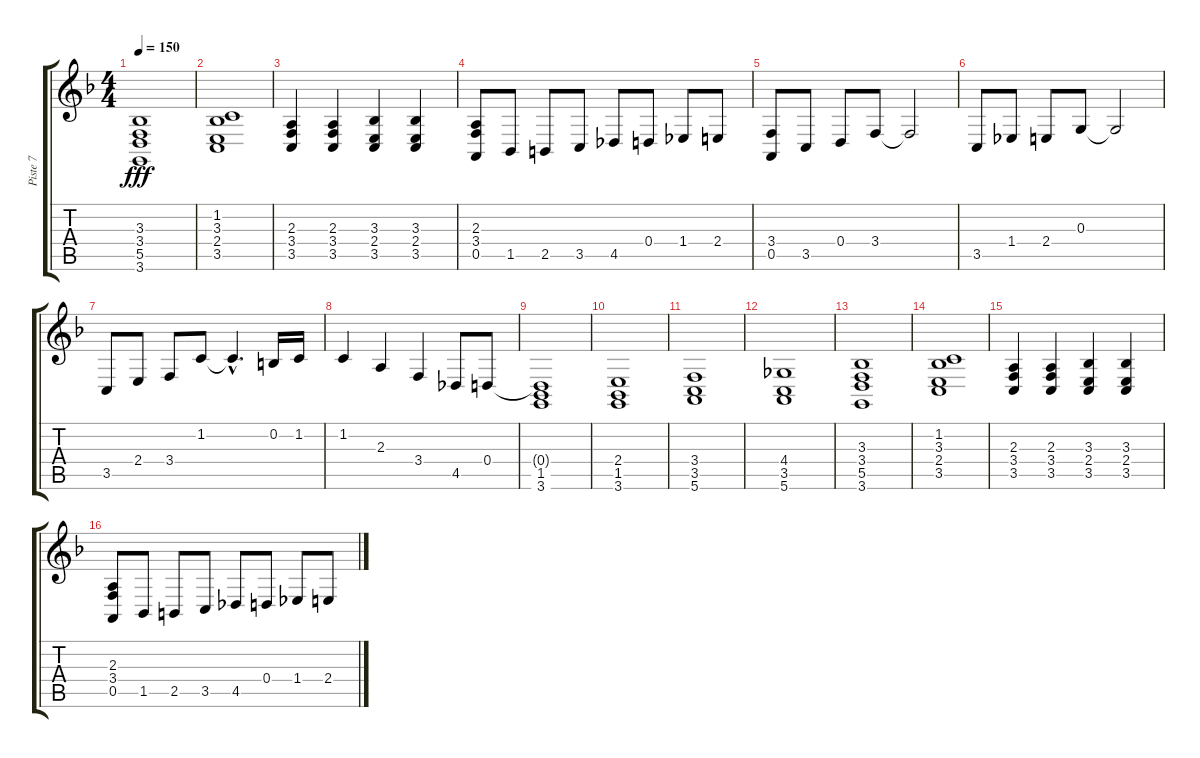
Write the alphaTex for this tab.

\track ("Piste 7" "Piste 7") {instrument brightacousticpiano}
\staff {score tabs}
\tuning (E4 B3 G3 D3 A2 E2) {hide}
\ts (4 4)
\tempo 150
\clef g2
\ks f
(3.3 3.4 5.5 3.6).1{dy fff} |
(1.2 3.3 2.4 3.5).1 |
(2.3 3.4 3.5).4 (2.3 3.4 3.5).4 (3.3 2.4 3.5).4 (3.3 2.4 3.5).4 |
(2.3 3.4 0.5).8 1.5.8 2.5.8 3.5.8 4.5.8 0.4.8 1.4.8 2.4.8 |
(3.4 0.5).8 3.5.8 0.4.8 3.4.8 3.4{t}.2 |
3.5.8 1.4.8 2.4.8 0.3.8 0.3{t}.2 |
3.5.8 2.4.8 3.4.8 1.2.8 1.2{hac t}.4{d} 0.2.16 1.2.16 |
1.2.4 2.3.4 3.4.4 4.5.8 0.4.8 |
(0.4{t} 1.5 3.6).1 |
(2.4 1.5 3.6).1 |
(3.4 3.5 5.6).1 |
(4.4 3.5 5.6).1 |
(3.3 3.4 5.5 3.6).1 |
(1.2 3.3 2.4 3.5).1 |
(2.3 3.4 3.5).4 (2.3 3.4 3.5).4 (3.3 2.4 3.5).4 (3.3 2.4 3.5).4 |
(2.3 3.4 0.5).8 1.5.8 2.5.8 3.5.8 4.5.8 0.4.8 1.4.8 2.4.8
